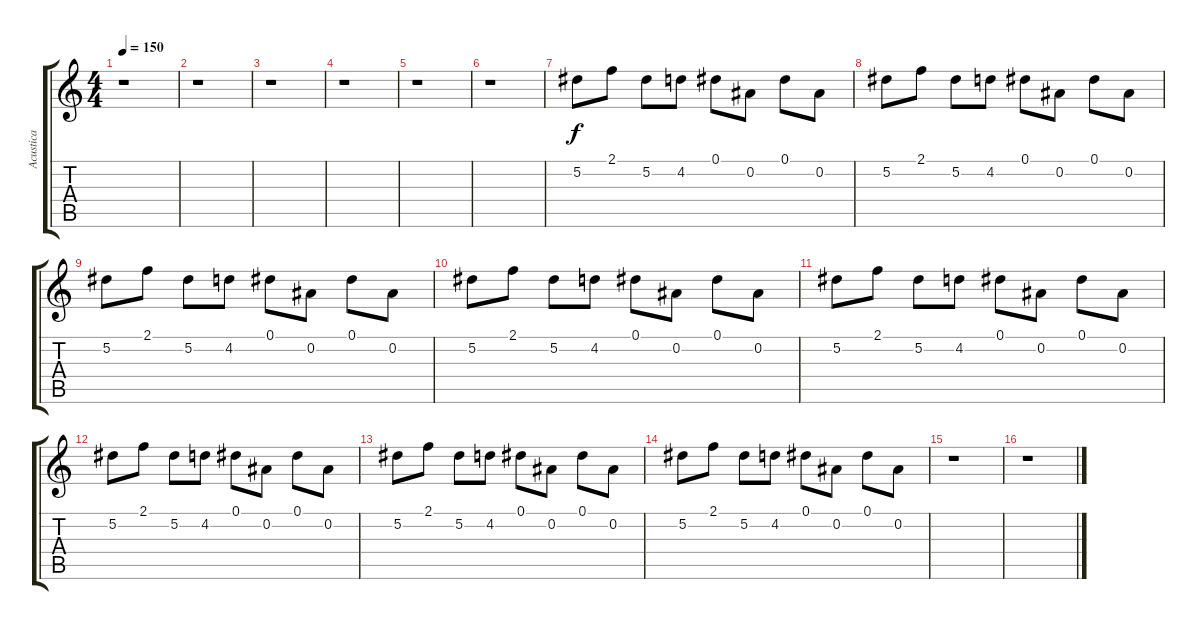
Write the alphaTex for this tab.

\track ("Acustica" "Acustica") {instrument acousticguitarnylon}
\staff {score tabs}
\tuning (Eb4 Bb3 Gb3 Db3 Ab2 Eb2) {hide}
\ts (4 4)
\tempo 150
\clef g2
\ks c
r.1{dy f} |
r.1 |
r.1 |
r.1 |
r.1 |
r.1 |
5.2.8 2.1.8 5.2.8 4.2.8 0.1.8 0.2.8 0.1.8 0.2.8 |
5.2.8 2.1.8 5.2.8 4.2.8 0.1.8 0.2.8 0.1.8 0.2.8 |
5.2.8 2.1.8 5.2.8 4.2.8 0.1.8 0.2.8 0.1.8 0.2.8 |
5.2.8 2.1.8 5.2.8 4.2.8 0.1.8 0.2.8 0.1.8 0.2.8 |
5.2.8 2.1.8 5.2.8 4.2.8 0.1.8 0.2.8 0.1.8 0.2.8 |
5.2.8 2.1.8 5.2.8 4.2.8 0.1.8 0.2.8 0.1.8 0.2.8 |
5.2.8 2.1.8 5.2.8 4.2.8 0.1.8 0.2.8 0.1.8 0.2.8 |
5.2.8 2.1.8 5.2.8 4.2.8 0.1.8 0.2.8 0.1.8 0.2.8 |
r.1 |
r.1
